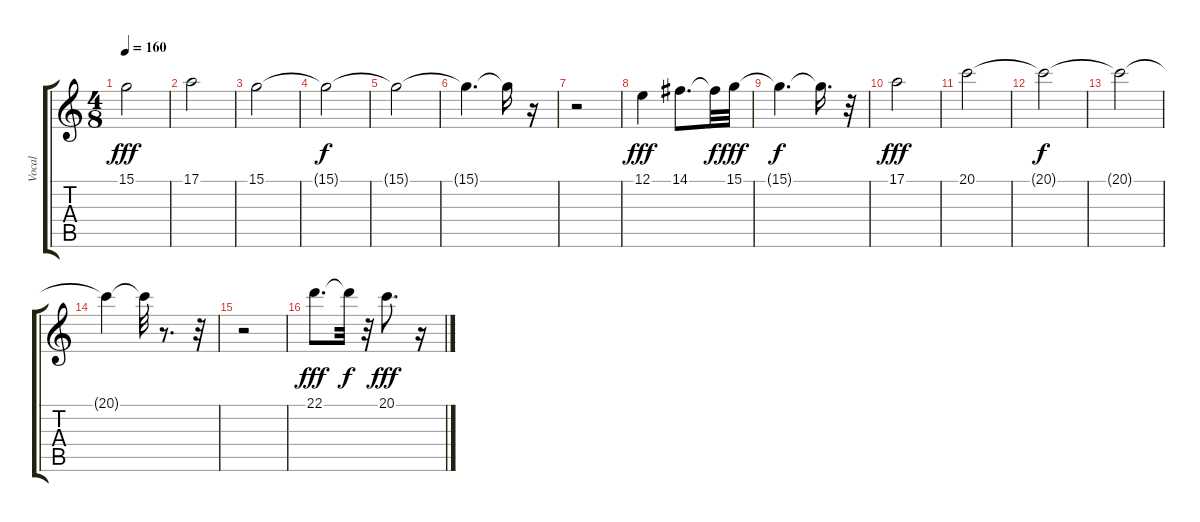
\track ("Vocal" "Vocal") {instrument fx5brightness}
\staff {score tabs}
\tuning (E4 B3 G3 D3 A2 E2) {hide}
\ts (4 8)
\tempo 160
\clef g2
\ks c
15.1.2{dy fff} |
17.1.2 |
15.1.2 |
15.1{t}.2{dy f} |
15.1{t}.2 |
15.1{t}.4{d} 15.1{t}.16 r.16 |
r.2 |
12.1.4{dy fff} 14.1.8{d} 14.1{t}.32{dy f} 15.1.32{dy fff} |
15.1{t}.4{d dy f} 15.1{t}.16{d} r.32 |
17.1.2{dy fff} |
20.1.2 |
20.1{t}.2{dy f} |
20.1{t}.2 |
20.1{t}.4 20.1{t}.32 r.8{d} r.32 |
r.2 |
22.1.8{d dy fff} 22.1{t}.32{dy f} r.32 20.1.8{d dy fff} r.16
